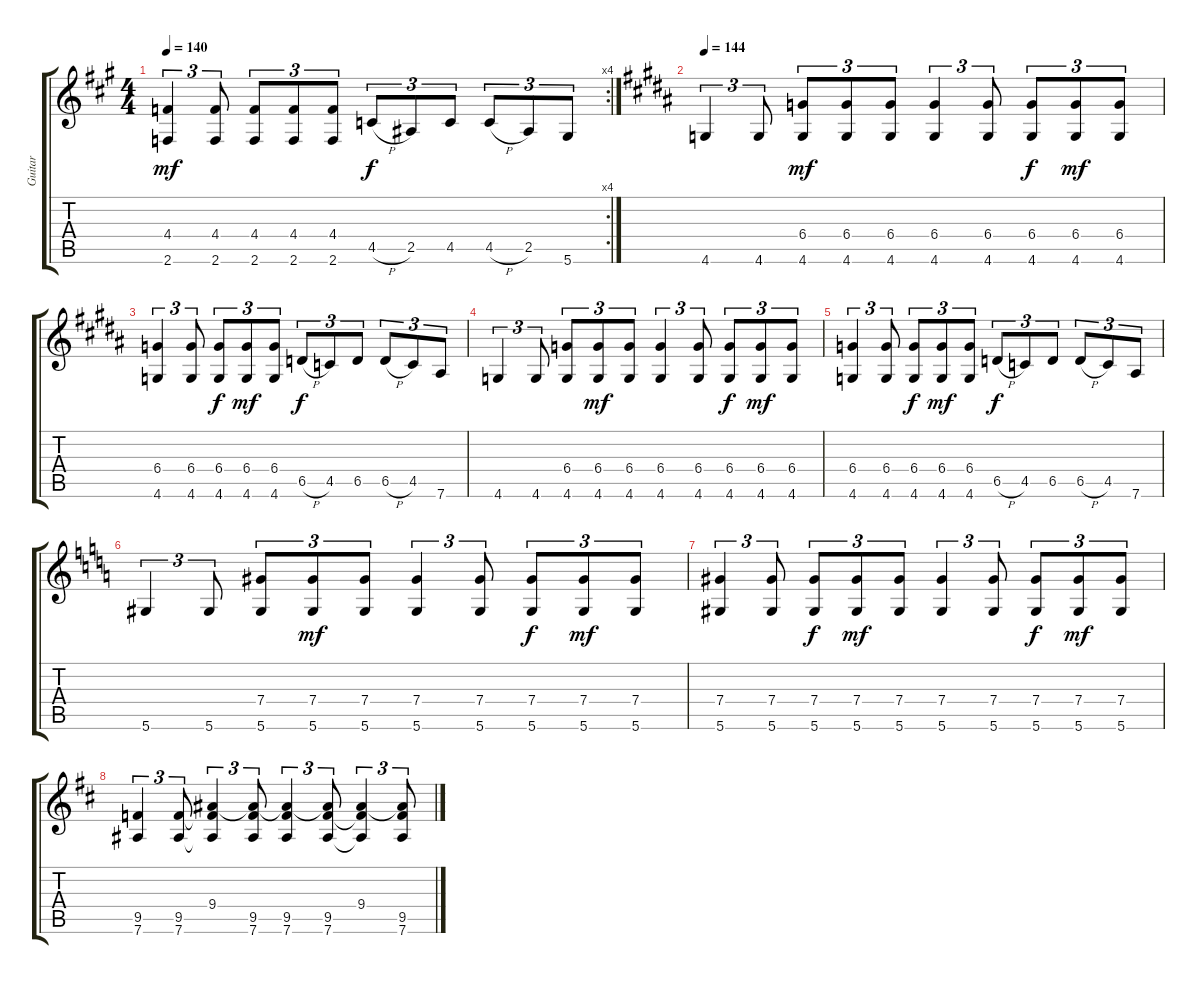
\track ("Guitar" "Guitar") {instrument distortionguitar}
\staff {score tabs}
\tuning (Eb4 Bb3 Gb3 Db3 Ab2 Eb2) {hide}
\rc 4
\ts (4 4)
\tempo 140
\clef g2
\ks f#minor
(4.4 2.6).4{tu (3 2) dy mf} (4.4 2.6).8{tu (3 2)} (4.4 2.6).8{tu (3 2)} (4.4 2.6).8{tu (3 2)} (4.4 2.6).8{tu (3 2)} 4.5{h}.8{tu (3 2) dy f} 2.5.8{tu (3 2)} 4.5.8{tu (3 2)} 4.5{h}.8{tu (3 2)} 2.5.8{tu (3 2)} 5.6.8{tu (3 2)} |
\tempo 144
\ks g#minor
4.6.4{tu (3 2)} 4.6.8{tu (3 2)} (6.4 4.6).8{tu (3 2) dy mf} (6.4 4.6).8{tu (3 2)} (6.4 4.6).8{tu (3 2)} (6.4 4.6).4{tu (3 2)} (6.4 4.6).8{tu (3 2)} (6.4 4.6).8{tu (3 2) dy f} (6.4 4.6).8{tu (3 2) dy mf} (6.4 4.6).8{tu (3 2)} |
(6.4 4.6).4{tu (3 2)} (6.4 4.6).8{tu (3 2)} (6.4 4.6).8{tu (3 2) dy f} (6.4 4.6).8{tu (3 2) dy mf} (6.4 4.6).8{tu (3 2)} 6.5{h}.8{tu (3 2) dy f} 4.5.8{tu (3 2)} 6.5.8{tu (3 2)} 6.5{h}.8{tu (3 2)} 4.5.8{tu (3 2)} 7.6.8{tu (3 2)} |
4.6.4{tu (3 2)} 4.6.8{tu (3 2)} (6.4 4.6).8{tu (3 2)} (6.4 4.6).8{tu (3 2) dy mf} (6.4 4.6).8{tu (3 2)} (6.4 4.6).4{tu (3 2)} (6.4 4.6).8{tu (3 2)} (6.4 4.6).8{tu (3 2) dy f} (6.4 4.6).8{tu (3 2) dy mf} (6.4 4.6).8{tu (3 2)} |
(6.4 4.6).4{tu (3 2)} (6.4 4.6).8{tu (3 2)} (6.4 4.6).8{tu (3 2) dy f} (6.4 4.6).8{tu (3 2) dy mf} (6.4 4.6).8{tu (3 2)} 6.5{h}.8{tu (3 2) dy f} 4.5.8{tu (3 2)} 6.5.8{tu (3 2)} 6.5{h}.8{tu (3 2)} 4.5.8{tu (3 2)} 7.6.8{tu (3 2)} |
\ks aminor
5.6.4{tu (3 2)} 5.6.8{tu (3 2)} (7.4 5.6).8{tu (3 2)} (7.4 5.6).8{tu (3 2) dy mf} (7.4 5.6).8{tu (3 2)} (7.4 5.6).4{tu (3 2)} (7.4 5.6).8{tu (3 2)} (7.4 5.6).8{tu (3 2) dy f} (7.4 5.6).8{tu (3 2) dy mf} (7.4 5.6).8{tu (3 2)} |
(7.4 5.6).4{tu (3 2)} (7.4 5.6).8{tu (3 2)} (7.4 5.6).8{tu (3 2) dy f} (7.4 5.6).8{tu (3 2) dy mf} (7.4 5.6).8{tu (3 2)} (7.4 5.6).4{tu (3 2)} (7.4 5.6).8{tu (3 2)} (7.4 5.6).8{tu (3 2) dy f} (7.4 5.6).8{tu (3 2) dy mf} (7.4 5.6).8{tu (3 2)} |
\ks bminor
(9.5 7.6).4{tu (3 2)} (9.5 7.6).8{tu (3 2)} (9.4 9.5{t} 7.6{t}).4{tu (3 2)} (9.4{t} 9.5 7.6).8{tu (3 2)} (9.4{t} 9.5 7.6).4{tu (3 2)} (9.4{t} 9.5 7.6).8{tu (3 2)} (9.4 9.5{t} 7.6{t}).4{tu (3 2)} (9.4{t} 9.5 7.6).8{tu (3 2)}
